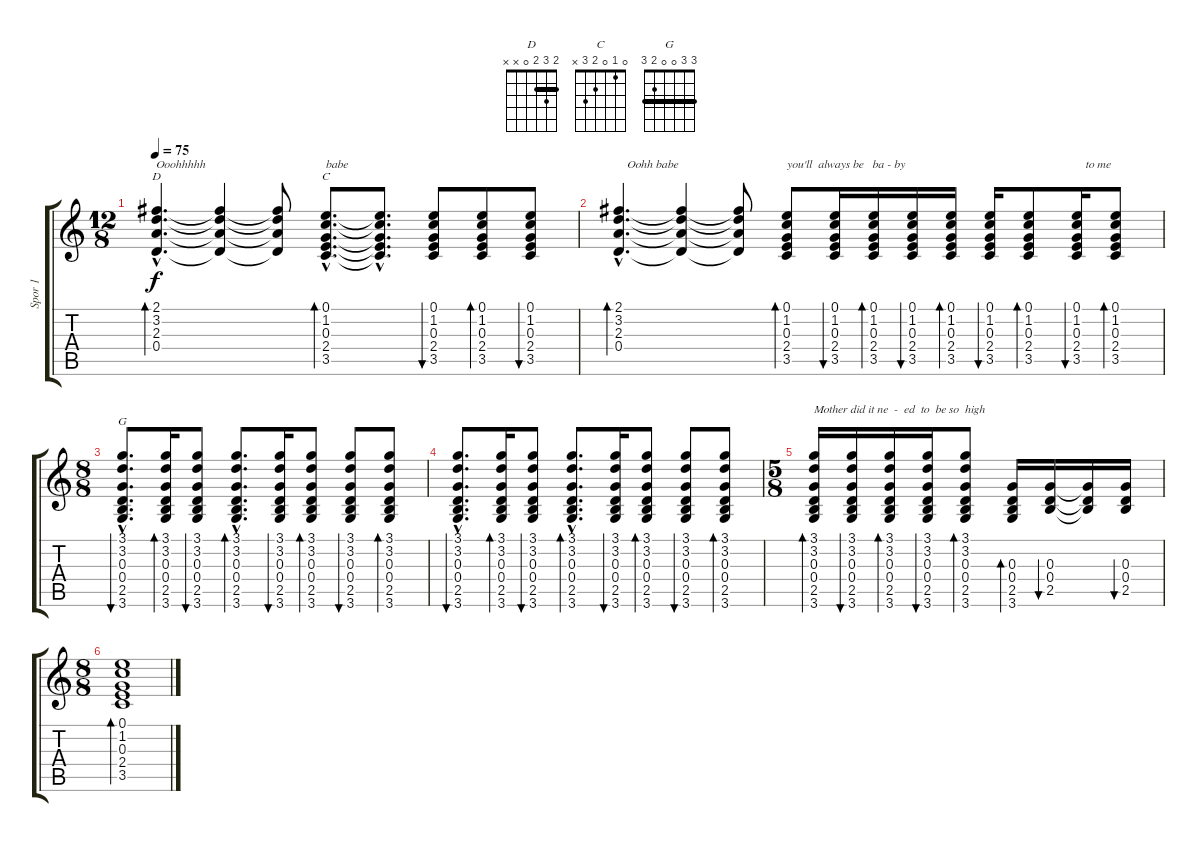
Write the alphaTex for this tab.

\track ("Spor 1" "Spor 1") {instrument acousticguitarsteel}
\staff {score tabs}
\tuning (E4 B3 G3 D3 A2 E2) {hide}
\chord ("D" 2 3 2 0 x x) {barre 2}
\chord ("C" 0 1 0 2 3 x)
\chord ("G" 3 3 0 0 2 3) {barre 3}
\ts (12 8)
\tempo 75
\clef g2
\ks c
(2.1{hac} 3.2{hac} 2.3{hac} 0.4{hac}).4{d bd 30 ch "D" txt "Ooohhhhh" dy f} (2.1{t} 3.2{t} 2.3{t} 0.4{t}).4 (2.1{t} 3.2{t} 2.3{t} 0.4{t}).8 (0.1{hac} 1.2{hac} 0.3{hac} 2.4{hac} 3.5{hac}).8{d bd 30 ch "C" txt "babe"} (0.1{hac t} 1.2{hac t} 0.3{hac t} 2.4{hac t} 3.5{hac t}).8{d} (0.1 1.2 0.3 2.4 3.5).8{bu 30} (0.1 1.2 0.3 2.4 3.5).8{bd 30} (0.1 1.2 0.3 2.4 3.5).8{bu 30} |
(2.1{hac} 3.2{hac} 2.3{hac} 0.4{hac}).4{d bd 30 txt "   Oohh babe"} (2.1{t} 3.2{t} 2.3{t} 0.4{t}).4 (2.1{t} 3.2{t} 2.3{t} 0.4{t}).8 (0.1 1.2 0.3 2.4 3.5).8{bd 30 txt "you'll  always be   ba - by"} (0.1 1.2 0.3 2.4 3.5).16{bu 30} (0.1 1.2 0.3 2.4 3.5).16{bd 30} (0.1 1.2 0.3 2.4 3.5).16{bu 30} (0.1 1.2 0.3 2.4 3.5).16{bd 30} (0.1 1.2 0.3 2.4 3.5).16{bu 30} (0.1 1.2 0.3 2.4 3.5).8{bd 30} (0.1 1.2 0.3 2.4 3.5).16{bu 30 txt "   to me"} (0.1 1.2 0.3 2.4 3.5).8{bd 30} |
\ts (8 8)
(3.1{hac} 3.2{hac} 0.3{hac} 0.4{hac} 2.5{hac} 3.6{hac}).8{d bu 30 ch "G"} (3.1 3.2 0.3 0.4 2.5 3.6).16{bd 30} (3.1 3.2 0.3 0.4 2.5 3.6).8{bu 30} (3.1{hac} 3.2{hac} 0.3{hac} 0.4{hac} 2.5{hac} 3.6{hac}).8{d bd 30} (3.1 3.2 0.3 0.4 2.5 3.6).16{bu 30} (3.1 3.2 0.3 0.4 2.5 3.6).8{bd 30} (3.1 3.2 0.3 0.4 2.5 3.6).8{bu 30} (3.1 3.2 0.3 0.4 2.5 3.6).8{bd 30} |
(3.1{hac} 3.2{hac} 0.3{hac} 0.4{hac} 2.5{hac} 3.6{hac}).8{d bu 30} (3.1 3.2 0.3 0.4 2.5 3.6).16{bd 30} (3.1 3.2 0.3 0.4 2.5 3.6).8{bu 30} (3.1{hac} 3.2{hac} 0.3{hac} 0.4{hac} 2.5{hac} 3.6{hac}).8{d bd 30} (3.1 3.2 0.3 0.4 2.5 3.6).16{bu 30} (3.1 3.2 0.3 0.4 2.5 3.6).8{bd 30} (3.1 3.2 0.3 0.4 2.5 3.6).8{bu 30} (3.1 3.2 0.3 0.4 2.5 3.6).8{bd 30} |
\ts (5 8)
(3.1 3.2 0.3 0.4 2.5 3.6).16{bd 30 txt "Mother did it ne  -  ed  to  be so  high"} (3.1 3.2 0.3 0.4 2.5 3.6).16{bu 30} (3.1 3.2 0.3 0.4 2.5 3.6).16{bd 30} (3.1 3.2 0.3 0.4 2.5 3.6).16{bu 30} (3.1 3.2 0.3 0.4 2.5 3.6).8{bd 30} (0.3 0.4 2.5 3.6).16{bd 30} (0.3 0.4 2.5).16{bu 30} (0.3{t} 0.4{t} 2.5{t}).16 (0.3 0.4 2.5).16{bu 30} |
\ts (8 8)
(0.1 1.2 0.3 2.4 3.5).1{bd 30}
